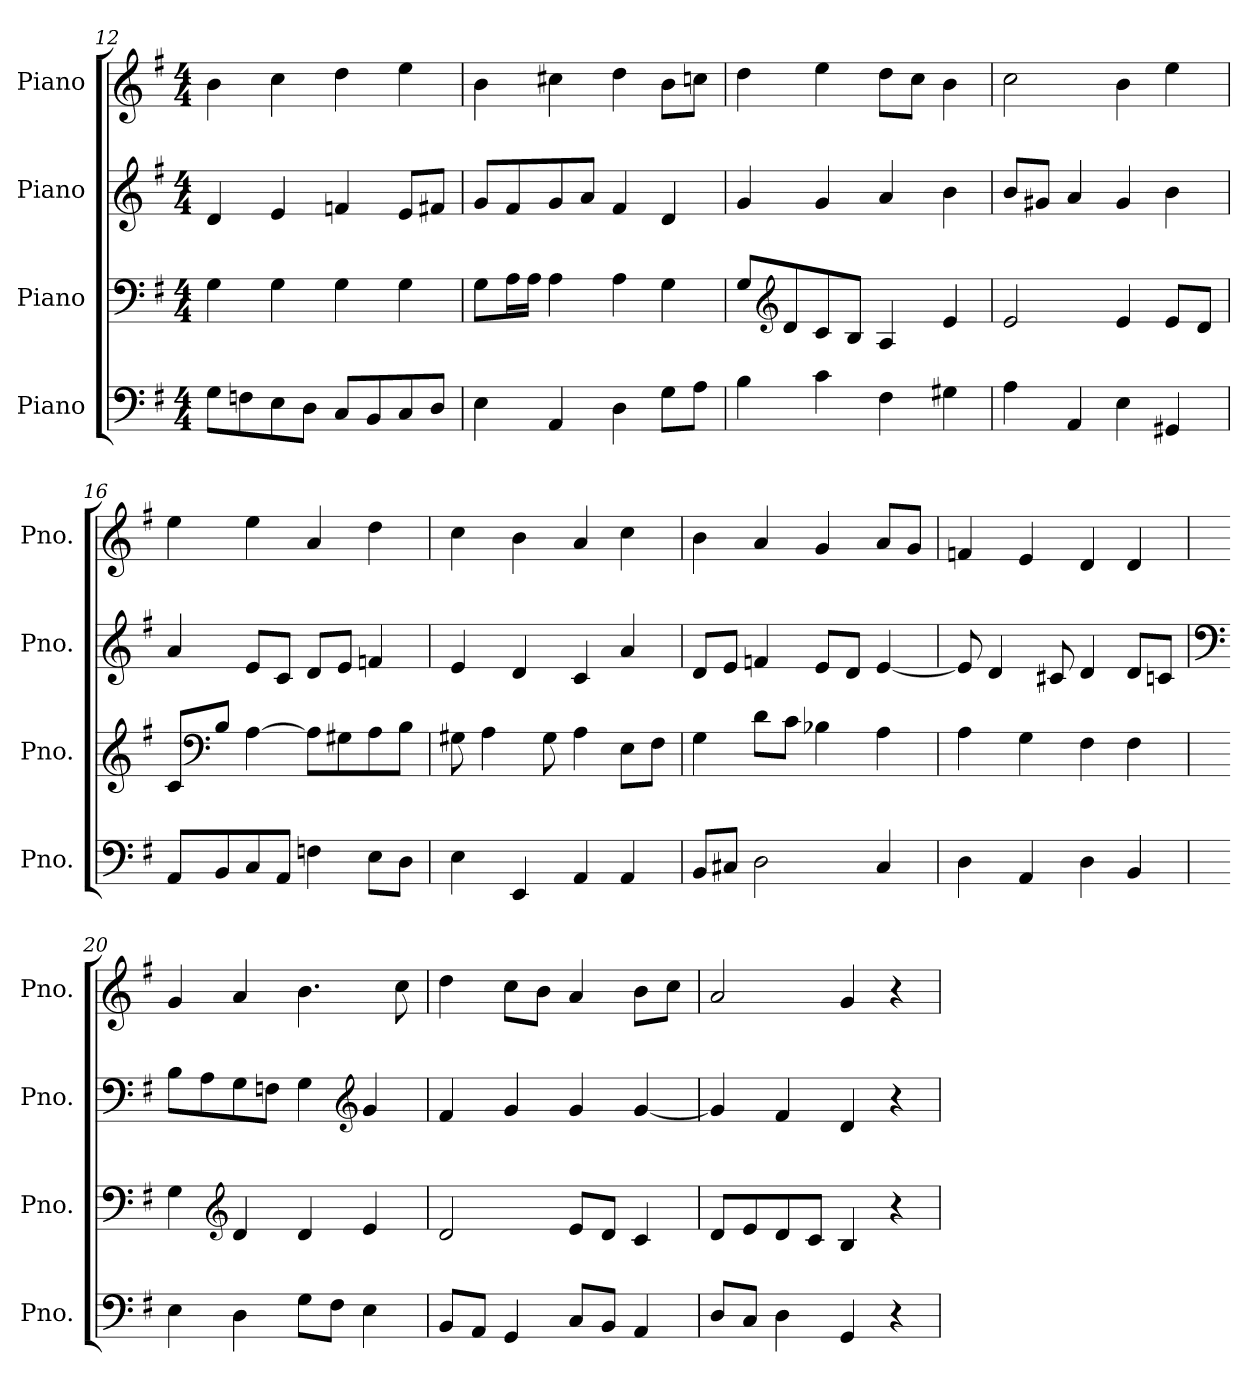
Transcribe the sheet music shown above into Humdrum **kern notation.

**kern	**kern	**kern	**kern
*part4	*part3	*part2	*part1
*staff4	*staff3	*staff2	*staff1
*I"Piano	*I"Piano	*I"Piano	*I"Piano
*I'Pno.	*I'Pno.	*I'Pno.	*I'Pno.
*clefF4	*clefF4	*clefG2	*clefG2
*k[f#]	*k[f#]	*k[f#]	*k[f#]
*M4/4	*M4/4	*M4/4	*M4/4
=12	=12	=12	=12
8G\L	4G\	4d/	4b\
8Fn\	.	.	.
8E\	4G\	4e/	4cc\
8D\J	.	.	.
8C/L	4G\	4fn/	4dd\
8BB/	.	.	.
8C/	4G\	8e/L	4ee\
8D/J	.	8f#X/J	.
=13	=13	=13	=13
4E\	8G\L	8g/L	4b\
.	16A\L	8f#/	.
.	16A\JJ	.	.
4AA/	4A\	8g/	4cc#X\
.	.	8a/J	.
4D\	4A\	4f#/	4dd\
8G\L	4G\	4d/	8b\L
8A\J	.	.	8ccn\J
=14	=14	=14	=14
4B\	8G/L	4g/	4dd\
*	*clefG2	*	*
.	8d/	.	.
4c\	8c/	4g/	4ee\
.	8B/J	.	.
4F#\	4A/	4a/	8dd\L
.	.	.	8cc\J
4G#X\	4e/	4b\	4b\
!!LO:PB:g=z
=15	=15	=15	=15
4A\	2e/	8b/L	2cc\
.	.	8g#X/J	.
4AA/	.	4a/	.
4E\	4e/	4g#/	4b\
4GG#X/	8e/L	4b\	4ee\
.	8d/J	.	.
=16	=16	=16	=16
8AA/L	8c/L	4a/	4ee\
*	*clefF4	*	*
8BB/	8B/J	.	.
8C/	[4A\	8e/L	4ee\
8AA/J	.	8c/J	.
4Fn\	8A\L]	8d/L	4a/
.	8G#X\	8e/J	.
8E\L	8A\	4fn/	4dd\
8D\J	8B\J	.	.
=17	=17	=17	=17
4E\	8G#X\	4e/	4cc\
.	4A\	.	.
4EE/	.	4d/	4b\
.	8G#\	.	.
4AA/	4A\	4c/	4a/
4AA/	8E\L	4a/	4cc\
.	8F#\J	.	.
=18	=18	=18	=18
8BB/L	4G\	8d/L	4b\
8C#X/J	.	8e/J	.
2D\	8d\L	4fn/	4a/
.	8c\J	.	.
.	4B-X\	8e/L	4g/
.	.	8d/J	.
4C#/	4A\	[4e/	8a/L
.	.	.	8g/J
!!LO:LB:g=z
=19	=19	=19	=19
4D\	4A\	8e/]	4fn/
.	.	4d/	.
4AA/	4G\	.	4e/
.	.	8c#X/	.
4D\	4F#\	4d/	4d/
4BB/	4F#\	8d/L	4d/
.	.	8cn/J	.
=20	=20	=20	=20
*	*	*clefF4	*
4E\	4G\	8B\L	4g/
.	.	8A\	.
*	*clefG2	*	*
4D\	4d/	8G\	4a/
.	.	8Fn\J	.
8G\L	4d/	4G\	4.b\
8F#\J	.	.	.
*	*	*clefG2	*
4E\	4e/	4g/	.
.	.	.	8cc\
=21	=21	=21	=21
8BB/L	2d/	4f#/	4dd\
8AA/J	.	.	.
4GG/	.	4g/	8cc\L
.	.	.	8b\J
8C/L	8e/L	4g/	4a/
8BB/J	8d/J	.	.
4AA/	4c/	[4g/	8b\L
.	.	.	8cc\J
=22	=22	=22	=22
8D/L	8d/L	4g/]	2a/
8C/J	8e/	.	.
4D\	8d/	4f#/	.
.	8c/J	.	.
4GG/	4B/	4d/	4g/
4r	4r	4r	4r
=	=	=	=
*-	*-	*-	*-
